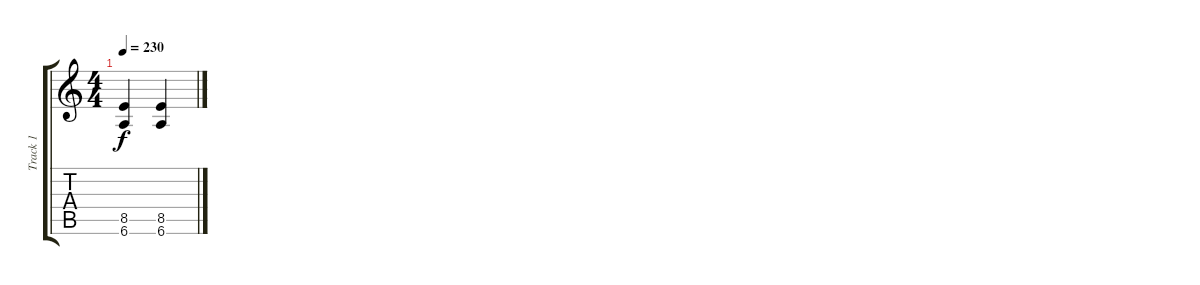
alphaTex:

\track ("Track 1" "Track 1") {instrument distortionguitar}
\staff {score tabs}
\tuning (Eb4 Bb3 Gb3 Db3 Ab2 Eb2) {hide}
\ts (4 4)
\tempo 230
\clef g2
\ks c
(8.5 6.6).4{dy f} (8.5 6.6).4
